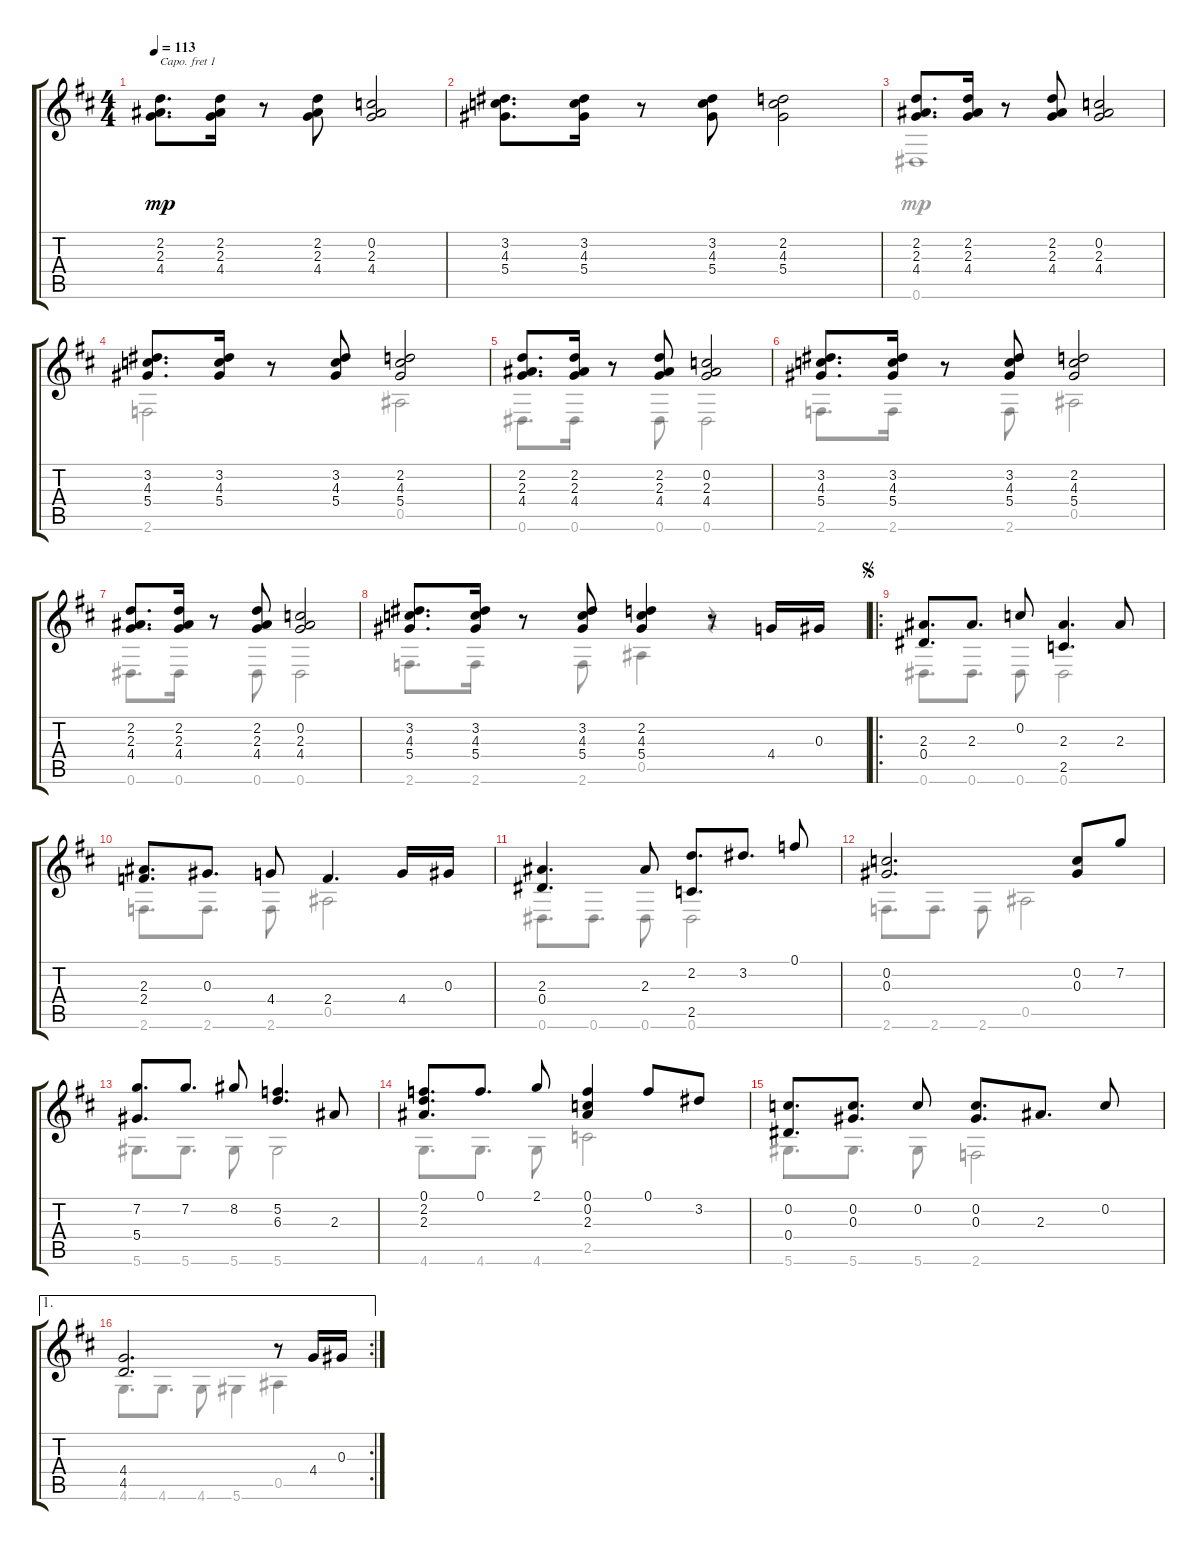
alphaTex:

\track "" {instrument acousticguitarnylon}
\staff {score tabs}
\capo 1
\tuning (E4 B3 G3 D3 A2 D2) {hide}
\voice
\ts (4 4)
\tempo 113
\clef g2
\ks d
(2.2 2.3 4.4).8{d dy mp instrument acousticguitarnylon} (2.2 2.3 4.4).16 r.8 (2.2 2.3 4.4).8 (0.2 2.3 4.4).2 |
(3.2 4.3 5.4).8{d} (3.2 4.3 5.4).16 r.8 (3.2 4.3 5.4).8 (2.2 4.3 5.4).2 |
(2.2 2.3 4.4).8{d} (2.2 2.3 4.4).16 r.8 (2.2 2.3 4.4).8 (0.2 2.3 4.4).2 |
(3.2 4.3 5.4).8{d} (3.2 4.3 5.4).16 r.8 (3.2 4.3 5.4).8 (2.2 4.3 5.4).2 |
(2.2 2.3 4.4).8{d} (2.2 2.3 4.4).16 r.8 (2.2 2.3 4.4).8 (0.2 2.3 4.4).2 |
(3.2 4.3 5.4).8{d} (3.2 4.3 5.4).16 r.8 (3.2 4.3 5.4).8 (2.2 4.3 5.4).2 |
(2.2 2.3 4.4).8{d} (2.2 2.3 4.4).16 r.8 (2.2 2.3 4.4).8 (0.2 2.3 4.4).2 |
(3.2 4.3 5.4).8{d} (3.2 4.3 5.4).16 r.8 (3.2 4.3 5.4).8 (2.2 4.3 5.4).4 r.8 4.4.16 0.3.16 |
\ro
\jump segno
(2.3 0.4).8{d} 2.3.8{d} 0.2.8 (2.3 2.5).4{d} 2.3.8 |
(2.3 2.4).8{d} 0.3.8{d} 4.4.8 2.4.4{d} 4.4.16 0.3.16 |
(2.3 0.4).4{d} 2.3.8 (2.2 2.5).8{d} 3.2.8{d} 0.1.8 |
(0.2 0.3).2{d} (0.2 0.3).8 7.2.8 |
(7.2 5.4).8{d} 7.2.8{d} 8.2.8 (5.2 6.3).4{d} 2.3.8 |
(0.1 2.2 2.3).8{d} 0.1.8{d} 2.1.8 (0.1 0.2 2.3).4 0.1.8 3.2.8 |
(0.2 0.4).8{d} (0.2 0.3).8{d} 0.2.8 (0.2 0.3).8{d} 2.3.8{d} 0.2.8 |
\ae 1
\rc 2
(4.4 4.5).2{d} r.8 4.4.16 0.3.16
\voice
\clef g2
\ottava regular
\simile none
\ks d
|
|
0.6.1 |
2.6.2 0.5.2 |
0.6.8{d} 0.6.16 r.8 0.6.8 0.6.2 |
2.6.8{d} 2.6.16 r.8 2.6.8 0.5.2 |
0.6.8{d} 0.6.16 r.8 0.6.8 0.6.2 |
2.6.8{d} 2.6.16 r.8 2.6.8 0.5.4 r.4 |
0.6.8{d} 0.6.8{d} 0.6.8 0.6.2 |
2.6.8{d} 2.6.8{d} 2.6.8 0.5.2 |
0.6.8{d} 0.6.8{d} 0.6.8 0.6.2 |
2.6.8{d} 2.6.8{d} 2.6.8 0.5.2 |
5.6.8{d} 5.6.8{d} 5.6.8 5.6.2 |
4.6.8{d} 4.6.8{d} 4.6.8 2.5.2 |
5.6.8{d} 5.6.8{d} 5.6.8 2.6.2 |
4.6.8{d} 4.6.8{d} 4.6.8 5.6.4 0.5.4
